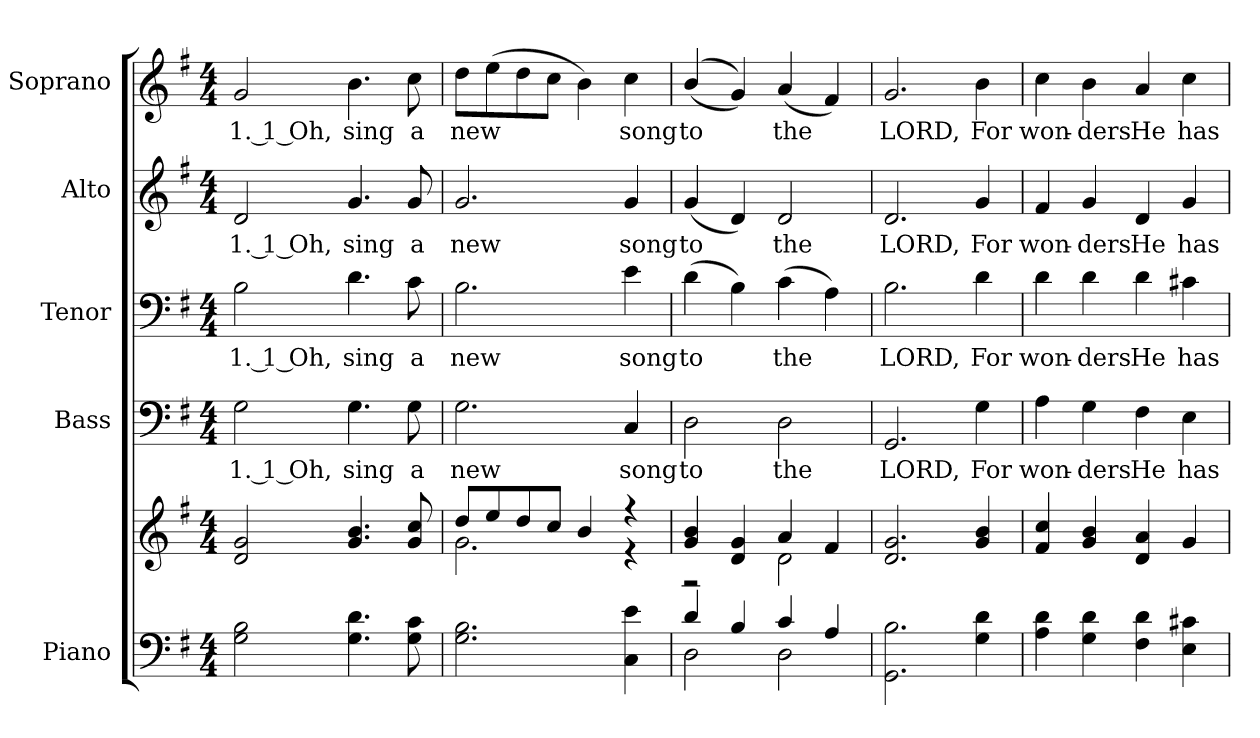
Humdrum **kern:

**kern	**kern	**kern	**text	**kern	**text	**kern	**text	**kern	**text
*part5	*part5	*part4	*part4	*part3	*part3	*part2	*part2	*part1	*part1
*staff6	*staff5	*staff4	*staff4	*staff3	*staff3	*staff2	*staff2	*staff1	*staff1
*I"Piano	*	*I"Bass	*	*I"Tenor	*	*I"Alto	*	*I"Soprano	*
*I'Pno.	*	*I'B.	*	*I'T.	*	*I'A.	*	*I'S.	*
!!LO:PB:g=z
*clefF4	*clefG2	*clefF4	*	*clefF4	*	*clefG2	*	*clefG2	*
*k[f#]	*k[f#]	*k[f#]	*	*k[f#]	*	*k[f#]	*	*k[f#]	*
*G:	*G:	*G:	*	*G:	*	*G:	*	*G:	*
*M4/4	*M4/4	*M4/4	*	*M4/4	*	*M4/4	*	*M4/4	*
*MM170	*MM170	*MM170	*	*MM170	*	*MM170	*	*MM170	*
=1	=1	=1	=1	=1	=1	=1	=1	=1	=1
!	!	!	!LO:LY:b:color=#000000	!	!	!	!	!	!
!	!	!	!	!	!LO:LY:b:color=#000000	!	!	!	!
!	!	!	!	!	!	!	!LO:LY:b:color=#000000	!	!
!	!	!	!	!	!	!	!	!	!LO:LY:b:color=#000000
2Gi\ 2Bi	2di/ 2gi	2Gi\	1. 1 Oh,	2Bi\	1. 1 Oh,	2di/	1. 1 Oh,	2gi/	1. 1 Oh,
!	!	!	!LO:LY:b:color=#000000	!	!	!	!	!	!
!	!	!	!	!	!LO:LY:b:color=#000000	!	!	!	!
!	!	!	!	!	!	!	!LO:LY:b:color=#000000	!	!
!	!	!	!	!	!	!	!	!	!LO:LY:b:color=#000000
4.Gi\ 4.di	4.gi/ 4.bi	4.Gi\	sing	4.di\	sing	4.gi/	sing	4.bi\	sing
!	!	!	!LO:LY:b:color=#000000	!	!	!	!	!	!
!	!	!	!	!	!LO:LY:b:color=#000000	!	!	!	!
!	!	!	!	!	!	!	!LO:LY:b:color=#000000	!	!
!	!	!	!	!	!	!	!	!	!LO:LY:b:color=#000000
8Gi\ 8ci	8gi/ 8cci	8Gi\	a	8ci\	a	8gi/	a	8cci\	a
=2	=2	=2	=2	=2	=2	=2	=2	=2	=2
*	*^	*	*	*	*	*	*	*	*
!	!	!	!	!LO:LY:b:color=#000000	!	!	!	!	!	!
!	!	!	!	!	!	!LO:LY:b:color=#000000	!	!	!	!
!	!	!	!	!	!	!	!	!LO:LY:b:color=#000000	!	!
!	!	!	!	!	!	!	!	!	!	!LO:LY:b:color=#000000
2.Gi\ 2.Bi	8ddi/L	2.gi\	2.Gi\	new	2.Bi\	new	2.gi/	new	8ddi\L	new
.	8eei/	.	.	.	.	.	.	.	(8eei\	.
.	8ddi/	.	.	.	.	.	.	.	8ddi\	.
.	8cci/J	.	.	.	.	.	.	.	8cci\J	.
.	4bi/	.	.	.	.	.	.	.	4bi\)	.
!	!	!	!	!LO:LY:b:color=#000000	!	!	!	!	!	!
!	!	!	!	!	!	!LO:LY:b:color=#000000	!	!	!	!
!	!	!	!	!	!	!	!	!LO:LY:b:color=#000000	!	!
!	!	!	!	!	!	!	!	!	!	!LO:LY:b:color=#000000
4Ci\ 4ei	4r	4r	4Ci/	song	4ei\	song	4gi/	song	4cci\	song
=3	=3	=3	=3	=3	=3	=3	=3	=3	=3	=3
*^	*	*	*	*	*	*	*	*	*	*
!	!	!	!	!	!LO:LY:b:color=#000000	!	!	!	!	!	!
!	!	!	!	!	!	!	!LO:LY:b:color=#000000	!	!	!	!
!	!	!	!	!	!	!	!	!	!LO:LY:b:color=#000000	!	!
!	!	!	!	!	!	!	!	!	!	!	!LO:LY:b:color=#000000
4di/	2Di\	4gi/ 4bi	2r	2Di\	to	(4di\	to	(4gi/	to	((4bi/	to
4Bi/	.	4di/ 4gi	.	.	.	4Bi\)	.	4di/)	.	4gi/))	.
!	!	!	!	!	!LO:LY:b:color=#000000	!	!	!	!	!	!
!	!	!	!	!	!	!	!LO:LY:b:color=#000000	!	!	!	!
!	!	!	!	!	!	!	!	!	!LO:LY:b:color=#000000	!	!
!	!	!	!	!	!	!	!	!	!	!	!LO:LY:b:color=#000000
4ci/	2Di\	4ai/	2di\	2Di\	the	(4ci\	the	2di/	the	(4ai/	the
4Ai/	.	4f#i/	.	.	.	4Ai\)	.	.	.	4f#i/)	.
*v	*v	*	*	*	*	*	*	*	*	*	*
*	*v	*v	*	*	*	*	*	*	*	*
=4	=4	=4	=4	=4	=4	=4	=4	=4	=4
!	!	!	!LO:LY:b:color=#000000	!	!	!	!	!	!
!	!	!	!	!	!LO:LY:b:color=#000000	!	!	!	!
!	!	!	!	!	!	!	!LO:LY:b:color=#000000	!	!
!	!	!	!	!	!	!	!	!	!LO:LY:b:color=#000000
2.GGi\ 2.Bi	2.di/ 2.gi	2.GGi/	LORD,	2.Bi\	LORD,	2.di/	LORD,	2.gi/	LORD,
!	!	!	!LO:LY:b:color=#000000	!	!	!	!	!	!
!	!	!	!	!	!LO:LY:b:color=#000000	!	!	!	!
!	!	!	!	!	!	!	!LO:LY:b:color=#000000	!	!
!	!	!	!	!	!	!	!	!	!LO:LY:b:color=#000000
4Gi\ 4di	4gi/ 4bi	4Gi\	For	4di\	For	4gi/	For	4bi\	For
!!LO:PB:g=z
=5	=5	=5	=5	=5	=5	=5	=5	=5	=5
!	!	!	!LO:LY:b:color=#000000	!	!	!	!	!	!
!	!	!	!	!	!LO:LY:b:color=#000000	!	!	!	!
!	!	!	!	!	!	!	!LO:LY:b:color=#000000	!	!
!	!	!	!	!	!	!	!	!	!LO:LY:b:color=#000000
4Ai\ 4di	4f#i/ 4cci	4Ai\	won-	4di\	won-	4f#i/	won-	4cci\	won-
!	!	!	!LO:LY:b:color=#000000	!	!	!	!	!	!
!	!	!	!	!	!LO:LY:b:color=#000000	!	!	!	!
!	!	!	!	!	!	!	!LO:LY:b:color=#000000	!	!
!	!	!	!	!	!	!	!	!	!LO:LY:b:color=#000000
4Gi\ 4di	4gi/ 4bi	4Gi\	-ders	4di\	-ders	4gi/	-ders	4bi\	-ders
!	!	!	!LO:LY:b:color=#000000	!	!	!	!	!	!
!	!	!	!	!	!LO:LY:b:color=#000000	!	!	!	!
!	!	!	!	!	!	!	!LO:LY:b:color=#000000	!	!
!	!	!	!	!	!	!	!	!	!LO:LY:b:color=#000000
4F#i\ 4di	4di/ 4ai	4F#i\	He	4di\	He	4di/	He	4ai/	He
!	!	!	!LO:LY:b:color=#000000	!	!	!	!	!	!
!	!	!	!	!	!LO:LY:b:color=#000000	!	!	!	!
!	!	!	!	!	!	!	!LO:LY:b:color=#000000	!	!
!	!	!	!	!	!	!	!	!	!LO:LY:b:color=#000000
4Ei\ 4c#Xi	4gi/	4Ei\	has	4c#Xi\	has	4gi/	has	4cci\	has
=	=	=	=	=	=	=	=	=	=
*-	*-	*-	*-	*-	*-	*-	*-	*-	*-
